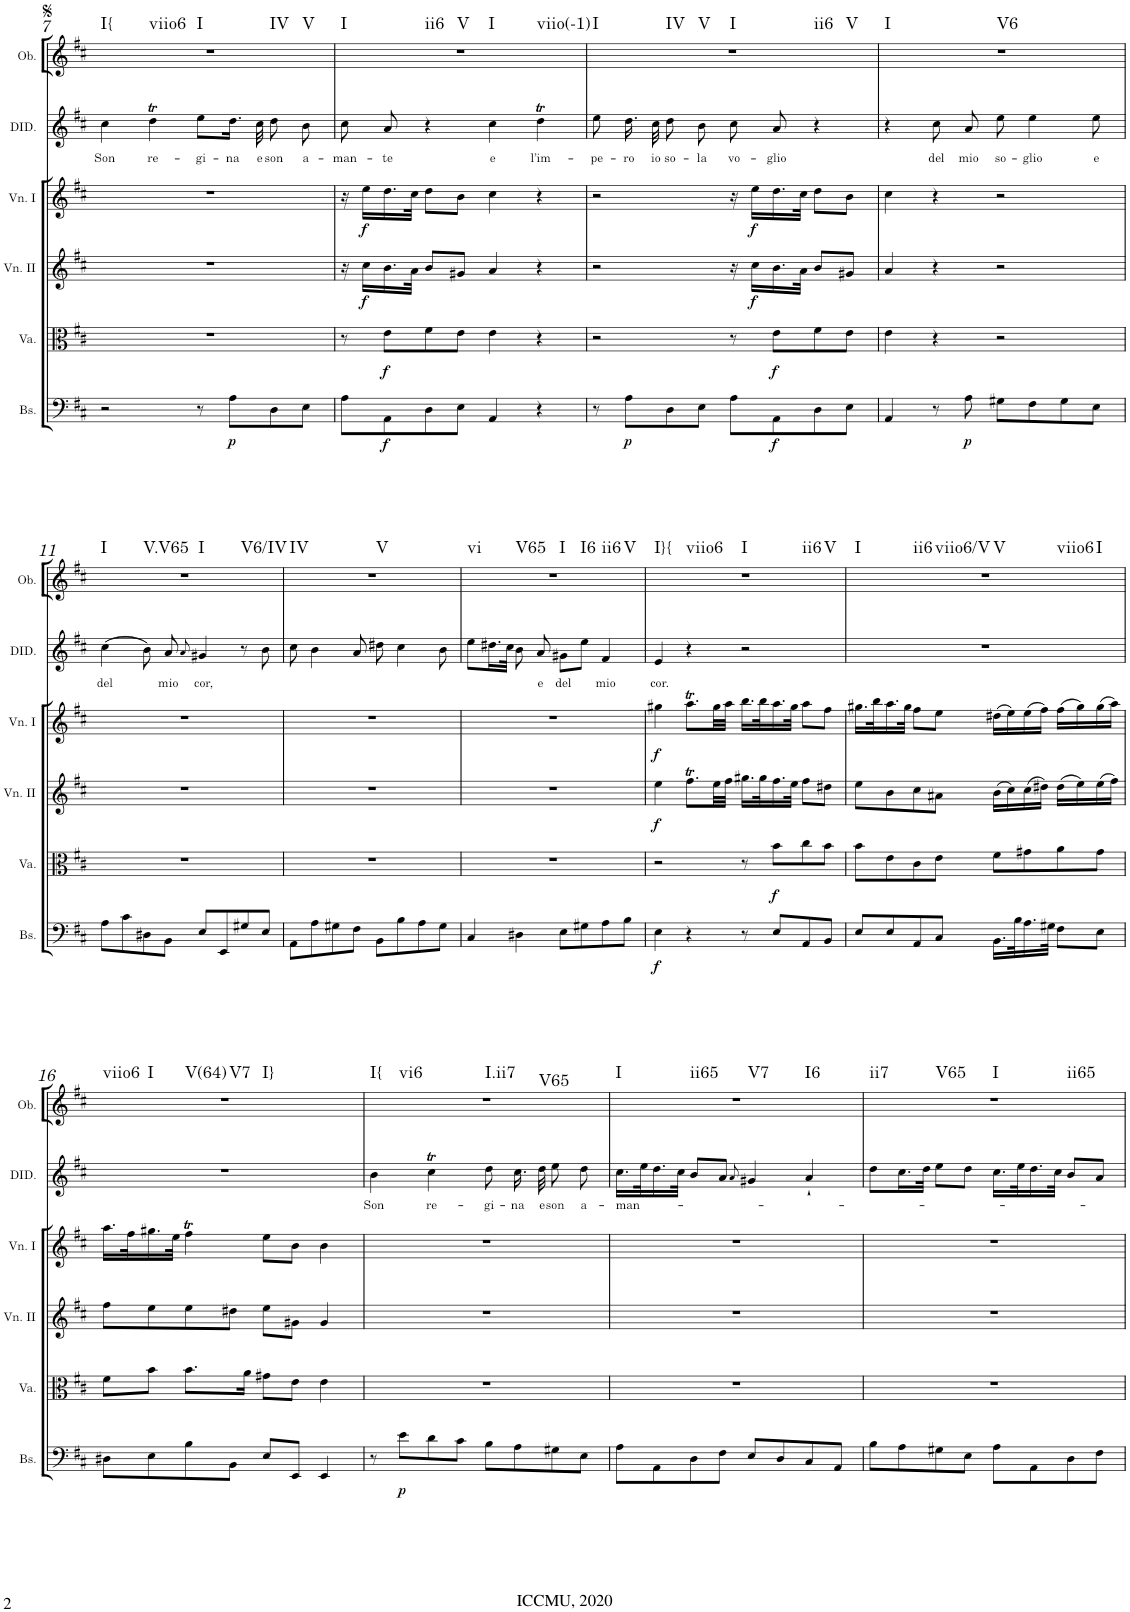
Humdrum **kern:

**kern	**dynam	**kern	**dynam	**kern	**dynam	**kern	**dynam	**kern	**text	**kern	**harte
*part6	*part6	*part5	*part5	*part4	*part4	*part3	*part3	*part2	*part2	*part1	*part1
*staff6	*staff6	*staff5	*staff5	*staff4	*staff4	*staff3	*staff3	*staff2	*staff2	*staff1	*
*I"Basso	*	*I"Viola	*	*I"Violino II	*	*I"Violino I	*	*I"DIDONE	*	*I"Oboi	*
*I'Bs.	*	*I'Va.	*	*I'Vn. II	*	*I'Vn. I	*	*I'DID.	*	*I'Ob.	*
!!LO:PB:g=z
*clefF4	*	*clefC3	*	*clefG2	*	*clefG2	*	*clefG2	*	*clefG2	*
*k[f#c#]	*	*k[f#c#]	*	*k[f#c#]	*	*k[f#c#]	*	*k[f#c#]	*	*k[f#c#]	*
*D:	*	*D:	*	*D:	*	*D:	*	*D:	*	*D:	*
*M4/4	*	*M4/4	*	*M4/4	*	*M4/4	*	*M4/4	*	*M4/4	*
*met(c)	*	*met(c)	*	*met(c)	*	*met(c)	*	*met(c)	*	*met(c)	*
=7	=7	=7	=7	=7	=7	=7	=7	=7	=7	=7	=7
!	!	!	!	!	!	!	!	!	!LO:LY:b	!	!LO:H:n=1:kt=I{
!	!	!	!	!	!	!	!	!	!	!	!LO:H:n=2:kt=viio6
!	!	!	!	!	!	!	!	!	!	!	!LO:H:n=3:kt=I
!	!	!	!	!	!	!	!	!	!	!	!LO:H:n=4:kt=IV
!	!	!	!	!	!	!	!	!	!	!	!LO:H:n=5:kt=V
2r	.	1r	.	1r	.	1r	.	4cc#\	Son	1r	N N N N N
!	!	!	!	!	!	!	!	!	!LO:LY:b	!	!
.	.	.	.	.	.	.	.	4ddT\	re-	.	.
!	!	!	!	!	!	!	!	!	!LO:LY:b	!	!
8r	.	.	.	.	.	.	.	8ee\L	-gi-	.	.
!	!LO:DY:b	!	!	!	!	!	!	!	!LO:LY:b	!	!
8A\L	p	.	.	.	.	.	.	16.dd\Jk	-na	.	.
!	!	!	!	!	!	!	!	!	!LO:LY:b	!	!
.	.	.	.	.	.	.	.	32cc#\	e	.	.
!	!	!	!	!	!	!	!	!	!LO:LY:b	!	!
8D\	.	.	.	.	.	.	.	8dd\	son	.	.
!	!	!	!	!	!	!	!	!	!LO:LY:b	!	!
8E\J	.	.	.	.	.	.	.	8b\	a-	.	.
=8	=8	=8	=8	=8	=8	=8	=8	=8	=8	=8	=8
!	!	!	!	!	!	!	!	!	!LO:LY:b	!	!LO:H:n=1:kt=I
!	!	!	!	!	!	!	!	!	!	!	!LO:H:n=2:kt=ii6
!	!	!	!	!	!	!	!	!	!	!	!LO:H:n=3:kt=V
!	!	!	!	!	!	!	!	!	!	!	!LO:H:n=4:kt=I
!	!	!	!	!	!	!	!	!	!	!	!LO:H:n=5:kt=viio(-1)
8A\L	.	8r	.	16r	.	16r	.	8cc#\	-man-	1r	N N N N N
!	!	!	!	!	!LO:DY:b	!	!LO:DY:b	!	!	!	!
.	.	.	.	16cc#\LL	f	16ee\LL	f	.	.	.	.
!	!LO:DY:b	!	!LO:DY:b	!	!	!	!	!	!LO:LY:b	!	!
8AA\	f	8e\L	f	16.b\	.	16.dd\	.	8a/	-te	.	.
.	.	.	.	32a\JJk	.	32cc#\JJk	.	.	.	.	.
8D\	.	8f#\	.	8b/L	.	8dd\L	.	4r	.	.	.
8E\J	.	8e\J	.	8g#X/J	.	8b\J	.	.	.	.	.
!	!	!	!	!	!	!	!	!	!LO:LY:b	!	!
4AA/	.	4e\	.	4a/	.	4cc#\	.	4cc#\	e	.	.
!	!	!	!	!	!	!	!	!	!LO:LY:b	!	!
4r	.	4r	.	4r	.	4r	.	4ddT\	l’im-	.	.
=9	=9	=9	=9	=9	=9	=9	=9	=9	=9	=9	=9
!	!	!	!	!	!	!	!	!	!LO:LY:b	!	!LO:H:n=1:kt=I
!	!	!	!	!	!	!	!	!	!	!	!LO:H:n=2:kt=IV
!	!	!	!	!	!	!	!	!	!	!	!LO:H:n=3:kt=V
!	!	!	!	!	!	!	!	!	!	!	!LO:H:n=4:kt=I
!	!	!	!	!	!	!	!	!	!	!	!LO:H:n=5:kt=ii6
!	!	!	!	!	!	!	!	!	!	!	!LO:H:n=6:kt=V
8r	.	2r	.	2r	.	2r	.	8ee\	-pe-	1r	N N N N N N
!	!LO:DY:b	!	!	!	!	!	!	!	!LO:LY:b	!	!
8A\L	p	.	.	.	.	.	.	16.dd\	-ro	.	.
!	!	!	!	!	!	!	!	!	!LO:LY:b	!	!
.	.	.	.	.	.	.	.	32cc#\	io	.	.
!	!	!	!	!	!	!	!	!	!LO:LY:b	!	!
8D\	.	.	.	.	.	.	.	8dd\	so-	.	.
!	!	!	!	!	!	!	!	!	!LO:LY:b	!	!
8E\J	.	.	.	.	.	.	.	8b\	-la	.	.
!	!	!	!	!	!	!	!	!	!LO:LY:b	!	!
8A\L	.	8r	.	16r	.	16r	.	8cc#\	vo-	.	.
!	!	!	!	!	!LO:DY:b	!	!LO:DY:b	!	!	!	!
.	.	.	.	16cc#\LL	f	16ee\LL	f	.	.	.	.
!	!LO:DY:b	!	!LO:DY:b	!	!	!	!	!	!LO:LY:b	!	!
8AA\	f	8e\L	f	16.b\	.	16.dd\	.	8a/	-glio	.	.
.	.	.	.	32a\JJk	.	32cc#\JJk	.	.	.	.	.
8D\	.	8f#\	.	8b/L	.	8dd\L	.	4r	.	.	.
8E\J	.	8e\J	.	8g#X/J	.	8b\J	.	.	.	.	.
=10	=10	=10	=10	=10	=10	=10	=10	=10	=10	=10	=10
!	!	!	!	!	!	!	!	!	!	!	!LO:H:n=1:kt=I
!	!	!	!	!	!	!	!	!	!	!	!LO:H:n=2:kt=V6
4AA/	.	4e\	.	4a/	.	4cc#\	.	4r	.	1r	N N
!	!	!	!	!	!	!	!	!	!LO:LY:b	!	!
8r	.	4r	.	4r	.	4r	.	8cc#\	del	.	.
!	!LO:DY:b	!	!	!	!	!	!	!	!LO:LY:b	!	!
8A\	p	.	.	.	.	.	.	8a/	mio	.	.
!	!	!	!	!	!	!	!	!	!LO:LY:b	!	!
8G#X\L	.	2r	.	2r	.	2r	.	8ee\	so-	.	.
!	!	!	!	!	!	!	!	!	!LO:LY:b	!	!
8F#\	.	.	.	.	.	.	.	4ee\	-glio	.	.
8G#\	.	.	.	.	.	.	.	.	.	.	.
!	!	!	!	!	!	!	!	!	!LO:LY:b	!	!
8E\J	.	.	.	.	.	.	.	8ee\	e	.	.
!!LO:LB:g=z
=11	=11	=11	=11	=11	=11	=11	=11	=11	=11	=11	=11
!	!	!	!	!	!	!	!	!	!LO:LY:b	!	!LO:H:n=1:kt=I
!	!	!	!	!	!	!	!	!	!	!	!LO:H:n=2:kt=V.V65
!	!	!	!	!	!	!	!	!	!	!	!LO:H:n=3:kt=I
!	!	!	!	!	!	!	!	!	!	!	!LO:H:n=4:kt=V6/IV
8A\L	.	1r	.	1r	.	1r	.	(>4cc#\	del	1r	N N N N
8c#\	.	.	.	.	.	.	.	.	.	.	.
8D#X\	.	.	.	.	.	.	.	8b\)	.	.	.
!	!	!	!	!	!	!	!	!	!LO:LY:b	!	!
8BB\J	.	.	.	.	.	.	.	8a/	mio	.	.
.	.	.	.	.	.	.	.	8qa/	.	.	.
!	!	!	!	!	!	!	!	!	!LO:LY:b	!	!
8E/L	.	.	.	.	.	.	.	4g#X/	cor,	.	.
8EE/	.	.	.	.	.	.	.	.	.	.	.
8G#X/	.	.	.	.	.	.	.	8r	.	.	.
8E/J	.	.	.	.	.	.	.	8b\	.	.	.
=12	=12	=12	=12	=12	=12	=12	=12	=12	=12	=12	=12
!	!	!	!	!	!	!	!	!	!	!	!LO:H:n=1:kt=IV
!	!	!	!	!	!	!	!	!	!	!	!LO:H:n=2:kt=V
8AA\L	.	1r	.	1r	.	1r	.	8cc#\	.	1r	N N
8A\	.	.	.	.	.	.	.	4b\	.	.	.
8G#X\	.	.	.	.	.	.	.	.	.	.	.
8F#\J	.	.	.	.	.	.	.	8a/	.	.	.
8BB\L	.	.	.	.	.	.	.	8dd#X\	.	.	.
8B\	.	.	.	.	.	.	.	4cc#\	.	.	.
8A\	.	.	.	.	.	.	.	.	.	.	.
8G#\J	.	.	.	.	.	.	.	8b\	.	.	.
=13	=13	=13	=13	=13	=13	=13	=13	=13	=13	=13	=13
!	!	!	!	!	!	!	!	!	!	!	!LO:H:n=1:kt=vi
!	!	!	!	!	!	!	!	!	!	!	!LO:H:n=2:kt=V65
!	!	!	!	!	!	!	!	!	!	!	!LO:H:n=3:kt=I
!	!	!	!	!	!	!	!	!	!	!	!LO:H:n=4:kt=I6
!	!	!	!	!	!	!	!	!	!	!	!LO:H:n=5:kt=ii6
!	!	!	!	!	!	!	!	!	!	!	!LO:H:n=6:kt=V
4C#/	.	1r	.	1r	.	1r	.	8ee\L	.	1r	N N N N N N
.	.	.	.	.	.	.	.	16.dd#X\L	.	.	.
.	.	.	.	.	.	.	.	32cc#\JJk	.	.	.
4D#X\	.	.	.	.	.	.	.	8b\	.	.	.
!	!	!	!	!	!	!	!	!	!LO:LY:b	!	!
.	.	.	.	.	.	.	.	8a/	e	.	.
!	!	!	!	!	!	!	!	!	!LO:LY:b	!	!
8E\L	.	.	.	.	.	.	.	8g#X\L	del	.	.
8G#X\	.	.	.	.	.	.	.	8ee\J	.	.	.
!	!	!	!	!	!	!	!	!	!LO:LY:b	!	!
8A\	.	.	.	.	.	.	.	4f#/	mio	.	.
8B\J	.	.	.	.	.	.	.	.	.	.	.
=14	=14	=14	=14	=14	=14	=14	=14	=14	=14	=14	=14
!	!LO:DY:b	!	!	!	!LO:DY:b	!	!LO:DY:b	!	!LO:LY:b	!	!LO:H:n=1:kt=I}{
!	!	!	!	!	!	!	!	!	!	!	!LO:H:n=2:kt=viio6
!	!	!	!	!	!	!	!	!	!	!	!LO:H:n=3:kt=I
!	!	!	!	!	!	!	!	!	!	!	!LO:H:n=4:kt=ii6
!	!	!	!	!	!	!	!	!	!	!	!LO:H:n=5:kt=V
4E\	f	2r	.	4ee\	f	4gg#X\	f	4e/	cor.	1r	N N N N N
4r	.	.	.	8.ff#t\L	.	8.aaT\L	.	4r	.	.	.
.	.	.	.	32ee\LL	.	32gg#\LL	.	.	.	.	.
.	.	.	.	32ff#\JJJ	.	32aa\JJJ	.	.	.	.	.
8r	.	8r	.	16.gg#X\LL	.	16.bb\LL	.	2r	.	.	.
.	.	.	.	32gg#\K	.	32bb\K	.	.	.	.	.
!	!	!	!LO:DY:b	!	!	!	!	!	!	!	!
8E/L	.	8b\L	f	16.ff#\	.	16.aa\	.	.	.	.	.
.	.	.	.	32ee\JJk	.	32gg#\JJk	.	.	.	.	.
8AA/	.	8cc#\	.	8ff#\L	.	8aa\L	.	.	.	.	.
8BB/J	.	8b\J	.	8dd#X\J	.	8ff#\J	.	.	.	.	.
=15	=15	=15	=15	=15	=15	=15	=15	=15	=15	=15	=15
!	!	!	!	!	!	!	!	!	!	!	!LO:H:n=1:kt=I
!	!	!	!	!	!	!	!	!	!	!	!LO:H:n=2:kt=ii6
!	!	!	!	!	!	!	!	!	!	!	!LO:H:n=3:kt=viio6/V
!	!	!	!	!	!	!	!	!	!	!	!LO:H:n=4:kt=V
!	!	!	!	!	!	!	!	!	!	!	!LO:H:n=5:kt=viio6
!	!	!	!	!	!	!	!	!	!	!	!LO:H:n=6:kt=I
8E/L	.	8b\L	.	8ee\L	.	16.gg#X\LL	.	1r	.	1r	N N N N N N
.	.	.	.	.	.	32bb\K	.	.	.	.	.
8E/	.	8e\	.	8b\	.	16.aa\	.	.	.	.	.
.	.	.	.	.	.	32gg#\JJk	.	.	.	.	.
8AA/	.	8c#\	.	8cc#\	.	8ff#\L	.	.	.	.	.
8C#/J	.	8e\J	.	8a#X\J	.	8ee\J	.	.	.	.	.
16.BB\LL	.	8f#\L	.	(>16b\LL	.	(>16dd#X\LL	.	.	.	.	.
.	.	.	.	16cc#\)	.	16ee\)	.	.	.	.	.
32B\K	.	.	.	.	.	.	.	.	.	.	.
16.A\	.	8g#X\	.	(>16cc#\	.	(>16ee\	.	.	.	.	.
.	.	.	.	16dd#X\JJ)	.	16ff#\JJ)	.	.	.	.	.
32G#X\JJk	.	.	.	.	.	.	.	.	.	.	.
8F#\L	.	8a\	.	(>16dd#\LL	.	(>16ff#\LL	.	.	.	.	.
.	.	.	.	16ee\)	.	16gg#\)	.	.	.	.	.
8E\J	.	8g#\J	.	(>16ee\	.	(>16gg#\	.	.	.	.	.
.	.	.	.	16ff#\JJ)	.	16aa\JJ)	.	.	.	.	.
!!LO:LB:g=z
=16	=16	=16	=16	=16	=16	=16	=16	=16	=16	=16	=16
!	!	!	!	!	!	!	!	!	!	!	!LO:H:n=1:kt=viio6
!	!	!	!	!	!	!	!	!	!	!	!LO:H:n=2:kt=I
!	!	!	!	!	!	!	!	!	!	!	!LO:H:n=3:kt=V(64)
!	!	!	!	!	!	!	!	!	!	!	!LO:H:n=4:kt=V7
!	!	!	!	!	!	!	!	!	!	!	!LO:H:n=5:kt=I}
8D#X\L	.	8f#\L	.	8ff#\L	.	16.aa\LL	.	1r	.	1r	N N N N N
.	.	.	.	.	.	32ff#\K	.	.	.	.	.
8E\	.	8b\J	.	8ee\	.	16.gg#X\	.	.	.	.	.
.	.	.	.	.	.	32ee\JJk	.	.	.	.	.
8B\	.	8.b\L	.	8ee\	.	4ff#t\	.	.	.	.	.
8BB\J	.	.	.	8dd#X\J	.	.	.	.	.	.	.
.	.	16a\Jk	.	.	.	.	.	.	.	.	.
8E/L	.	8g#X\L	.	8ee\L	.	8ee\L	.	.	.	.	.
8EE/J	.	8e\J	.	8g#X\J	.	8b\J	.	.	.	.	.
4EE/	.	4e\	.	4g#/	.	4b\	.	.	.	.	.
=17	=17	=17	=17	=17	=17	=17	=17	=17	=17	=17	=17
!	!	!	!	!	!	!	!	!	!LO:LY:b	!	!LO:H:n=1:kt=I{
!	!	!	!	!	!	!	!	!	!	!	!LO:H:n=2:kt=vi6
!	!	!	!	!	!	!	!	!	!	!	!LO:H:n=3:kt=I.ii7
!	!	!	!	!	!	!	!	!	!	!	!LO:H:n=4:kt=V65
8r	.	1r	.	1r	.	1r	.	4b\	Son	1r	N N N N
!	!LO:DY:b	!	!	!	!	!	!	!	!	!	!
8e\L	p	.	.	.	.	.	.	.	.	.	.
!	!	!	!	!	!	!	!	!	!LO:LY:b	!	!
8d\	.	.	.	.	.	.	.	4cc#t\	re-	.	.
8c#\J	.	.	.	.	.	.	.	.	.	.	.
!	!	!	!	!	!	!	!	!	!LO:LY:b	!	!
8B\L	.	.	.	.	.	.	.	8dd\	-gi-	.	.
!	!	!	!	!	!	!	!	!	!LO:LY:b	!	!
8A\	.	.	.	.	.	.	.	16.cc#\	-na	.	.
!	!	!	!	!	!	!	!	!	!LO:LY:b	!	!
.	.	.	.	.	.	.	.	32dd\	e	.	.
!	!	!	!	!	!	!	!	!	!LO:LY:b	!	!
8G#X\	.	.	.	.	.	.	.	8ee\	son	.	.
!	!	!	!	!	!	!	!	!	!LO:LY:b	!	!
8E\J	.	.	.	.	.	.	.	8dd\	a-	.	.
=18	=18	=18	=18	=18	=18	=18	=18	=18	=18	=18	=18
!	!	!	!	!	!	!	!	!	!LO:LY:b	!	!LO:H:n=1:kt=I
!	!	!	!	!	!	!	!	!	!	!	!LO:H:n=2:kt=ii65
!	!	!	!	!	!	!	!	!	!	!	!LO:H:n=3:kt=V7
!	!	!	!	!	!	!	!	!	!	!	!LO:H:n=4:kt=I6
8A\L	.	1r	.	1r	.	1r	.	16.cc#\LL	-man-	1r	N N N N
.	.	.	.	.	.	.	.	32ee\K	.	.	.
8AA\	.	.	.	.	.	.	.	16.dd\	.	.	.
.	.	.	.	.	.	.	.	32cc#\JJk	.	.	.
8D\	.	.	.	.	.	.	.	8b/L	.	.	.
8F#\J	.	.	.	.	.	.	.	8a/J	.	.	.
.	.	.	.	.	.	.	.	8qa/	.	.	.
8E/L	.	.	.	.	.	.	.	4g#X/	.	.	.
8D/	.	.	.	.	.	.	.	.	.	.	.
8C#/	.	.	.	.	.	.	.	4a`/	.	.	.
8AA/J	.	.	.	.	.	.	.	.	.	.	.
=19	=19	=19	=19	=19	=19	=19	=19	=19	=19	=19	=19
!	!	!	!	!	!	!	!	!	!	!	!LO:H:n=1:kt=ii7
!	!	!	!	!	!	!	!	!	!	!	!LO:H:n=2:kt=V65
!	!	!	!	!	!	!	!	!	!	!	!LO:H:n=3:kt=I
!	!	!	!	!	!	!	!	!	!	!	!LO:H:n=4:kt=ii65
8B\L	.	1r	.	1r	.	1r	.	8dd\L	.	1r	N N N N
8A\	.	.	.	.	.	.	.	16.cc#\L	.	.	.
.	.	.	.	.	.	.	.	32dd\JJk	.	.	.
8G#X\	.	.	.	.	.	.	.	8ee\L	.	.	.
8E\J	.	.	.	.	.	.	.	8dd\J	.	.	.
8A\L	.	.	.	.	.	.	.	16.cc#\LL	.	.	.
.	.	.	.	.	.	.	.	32ee\K	.	.	.
8AA\	.	.	.	.	.	.	.	16.dd\	.	.	.
.	.	.	.	.	.	.	.	32cc#\JJk	.	.	.
8D\	.	.	.	.	.	.	.	8b/L	.	.	.
8F#\J	.	.	.	.	.	.	.	8a/J	.	.	.
=	=	=	=	=	=	=	=	=	=	=	=
*-	*-	*-	*-	*-	*-	*-	*-	*-	*-	*-	*-
